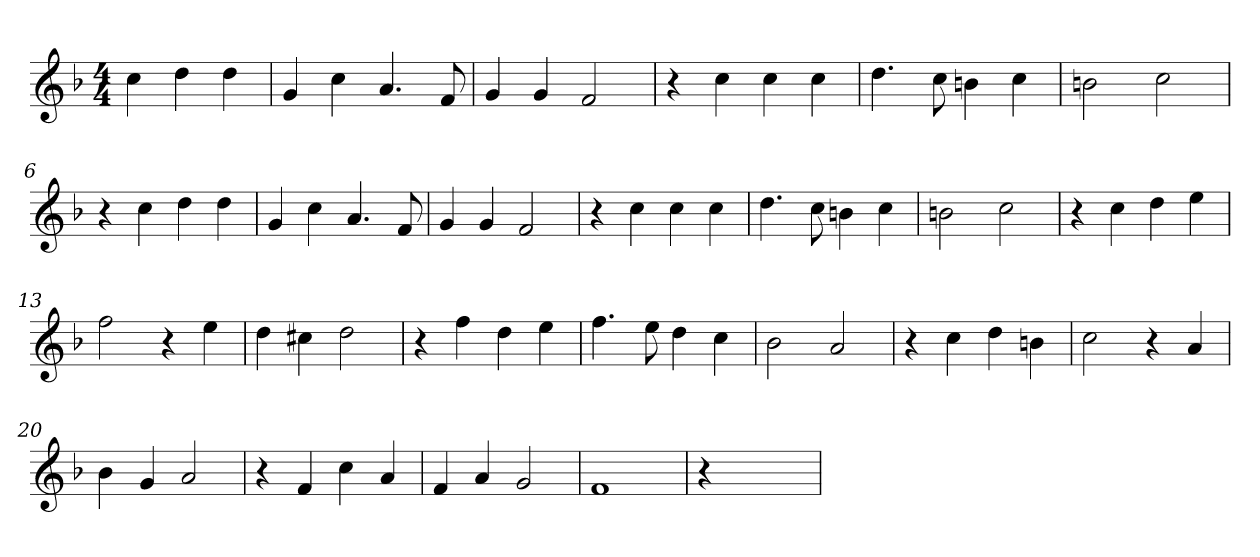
**kern
*part1
*staff1
*clefG2
*k[b-]
*F:
*M4/4
=
4cc
4dd
4dd
=1
4g
4cc
4.a
8f
=2
4g
4g
2f
=3
4r
4cc
4cc
4cc
=4
4.dd
8cc
4bn
4cc
=5
2bn
2cc
=6
4r
4cc
4dd
4dd
=7
4g
4cc
4.a
8f
=8
4g
4g
2f
=9
4r
4cc
4cc
4cc
=10
4.dd
8cc
4bn
4cc
=11
2bn
2cc
=12
4r
4cc
4dd
4ee
=13
2ff
4r
4ee
=14
4dd
4cc#X
2dd
=15
4r
4ff
4dd
4ee
=16
4.ff
8ee
4dd
4cc
=17
2b-
2a
=18
4r
4cc
4dd
4bn
=19
2cc
4r
4a
=20
4b-
4g
2a
=21
4r
4f
4cc
4a
=22
4f
4a
2g
=23
1f
=24
4r
2.ryy
=
*-
